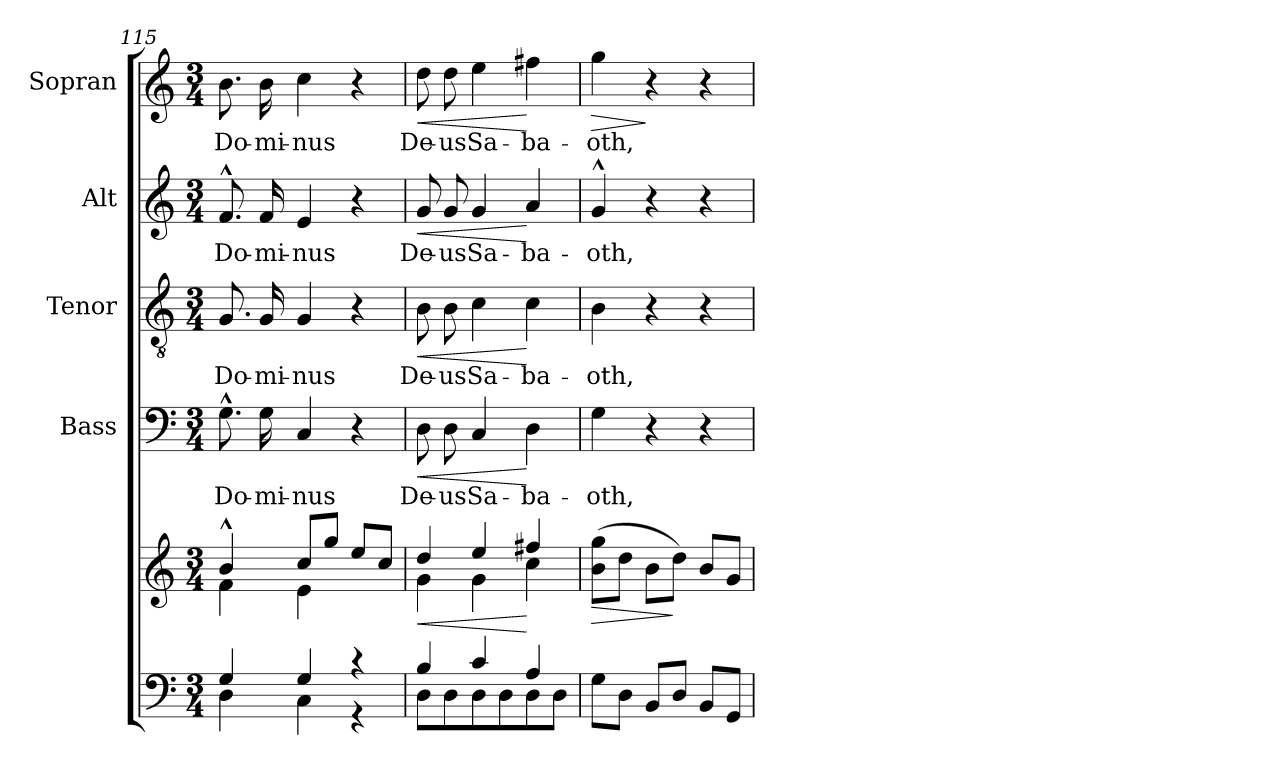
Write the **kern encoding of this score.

**kern	**kern	**dynam	**kern	**text	**dynam	**kern	**text	**dynam	**kern	**text	**dynam	**kern	**text	**dynam
*part5	*part5	*part5	*part4	*part4	*part4	*part3	*part3	*part3	*part2	*part2	*part2	*part1	*part1	*part1
*staff6	*staff5	*staff5/6	*staff4	*staff4	*staff4	*staff3	*staff3	*staff3	*staff2	*staff2	*staff2	*staff1	*staff1	*staff1
*	*	*	*I"Bass	*	*	*I"Tenor	*	*	*I"Alt	*	*	*I"Sopran	*	*
*	*	*	*I'B.	*	*	*I'T.	*	*	*I'A.	*	*	*I'S.	*	*
!!LO:PB:g=z
*clefF4	*clefG2	*	*clefF4	*	*	*clefGv2	*	*	*clefG2	*	*	*clefG2	*	*
*k[]	*k[]	*	*k[]	*	*	*k[]	*	*	*k[]	*	*	*k[]	*	*
*C:	*C:	*	*C:	*	*	*C:	*	*	*C:	*	*	*C:	*	*
*M3/4	*M3/4	*	*M3/4	*	*	*M3/4	*	*	*M3/4	*	*	*M3/4	*	*
=115	=115	=115	=115	=115	=115	=115	=115	=115	=115	=115	=115	=115	=115	=115
*^	*^	*	*	*	*	*	*	*	*	*	*	*	*	*
!	!	!	!	!	!	!LO:LY:b	!	!	!LO:LY:b	!	!	!LO:LY:b	!	!	!LO:LY:b	!
4G/	4D\	4b^^>/	4f\	.	8.G^^>\	Do-	.	8.G/	Do-	.	8.f^^>/	Do-	.	8.b\	Do-	.
!	!	!	!	!	!	!LO:LY:b	!	!	!LO:LY:b	!	!	!LO:LY:b	!	!	!LO:LY:b	!
.	.	.	.	.	16G\	-mi-	.	16G/	-mi-	.	16f/	-mi-	.	16b\	-mi-	.
!	!	!	!	!	!	!LO:LY:b	!	!	!LO:LY:b	!	!	!LO:LY:b	!	!	!LO:LY:b	!
4G/	4C\	8cc/L	4e\	.	4C/	-nus	.	4G/	-nus	.	4e/	-nus	.	4cc\	-nus	.
.	.	8gg/J	.	.	.	.	.	.	.	.	.	.	.	.	.	.
4r	4r	8ee/L	4ryy	.	4r	.	.	4r	.	.	4r	.	.	4r	.	.
.	.	8cc/J	.	.	.	.	.	.	.	.	.	.	.	.	.	.
=116	=116	=116	=116	=116	=116	=116	=116	=116	=116	=116	=116	=116	=116	=116	=116	=116
!	!	!	!	!LO:HP:b	!	!LO:LY:b	!LO:HP:b	!	!LO:LY:b	!LO:HP:b	!	!LO:LY:b	!LO:HP:b	!	!LO:LY:b	!LO:HP:b
4B/	8D\L	4dd/	4g\	<	8D\	De-	<	8B\	De-	<	8g/	De-	<	8dd\	De-	<
!	!	!	!	!	!	!LO:LY:b	!	!	!LO:LY:b	!	!	!LO:LY:b	!	!	!LO:LY:b	!
.	8D\	.	.	.	8D\	-us	.	8B\	-us	.	8g/	-us	.	8dd\	-us	.
!	!	!	!	!	!	!LO:LY:b	!	!	!LO:LY:b	!	!	!LO:LY:b	!	!	!LO:LY:b	!
4c/	8D\	4ee/	4g\	.	4C/	Sa-	.	4c\	Sa-	.	4g/	Sa-	.	4ee\	Sa-	.
.	8D\	.	.	.	.	.	.	.	.	.	.	.	.	.	.	.
!	!	!	!	!	!	!LO:LY:b	!	!	!LO:LY:b	!	!	!LO:LY:b	!	!	!LO:LY:b	!
4A/	8D\	4ff#X/	4cc\	[	4D\	-ba-	[	4c\	-ba-	[	4a/	-ba-	[	4ff#X\	-ba-	[
.	8D\J	.	.	.	.	.	.	.	.	.	.	.	.	.	.	.
*	*	*v	*v	*	*	*	*	*	*	*	*	*	*	*	*	*
=117	=117	=117	=117	=117	=117	=117	=117	=117	=117	=117	=117	=117	=117	=117	=117
!	!	!	!LO:HP:b	!	!LO:LY:b	!	!	!LO:LY:b	!	!	!LO:LY:b	!	!	!LO:LY:b	!LO:HP:b
*v	*v	*	*	*	*	*	*	*	*	*	*	*	*	*	*
8G\L	(>8b\ 8gg\L	>	4G\	-oth,	.	4B\	-oth,	.	4g^^>/	-oth,	.	4gg\	-oth,	>
8D\J	8dd\J	.	.	.	.	.	.	.	.	.	.	.	.	.
8BB/L	8b\L	.	4r	.	.	4r	.	.	4r	.	.	4r	.	]
8D/J	8dd\J)	]	.	.	.	.	.	.	.	.	.	.	.	.
8BB/L	8b/L	.	4r	.	.	4r	.	.	4r	.	.	4r	.	.
8GG/J	8g/J	.	.	.	.	.	.	.	.	.	.	.	.	.
=	=	=	=	=	=	=	=	=	=	=	=	=	=	=
*-	*-	*-	*-	*-	*-	*-	*-	*-	*-	*-	*-	*-	*-	*-
